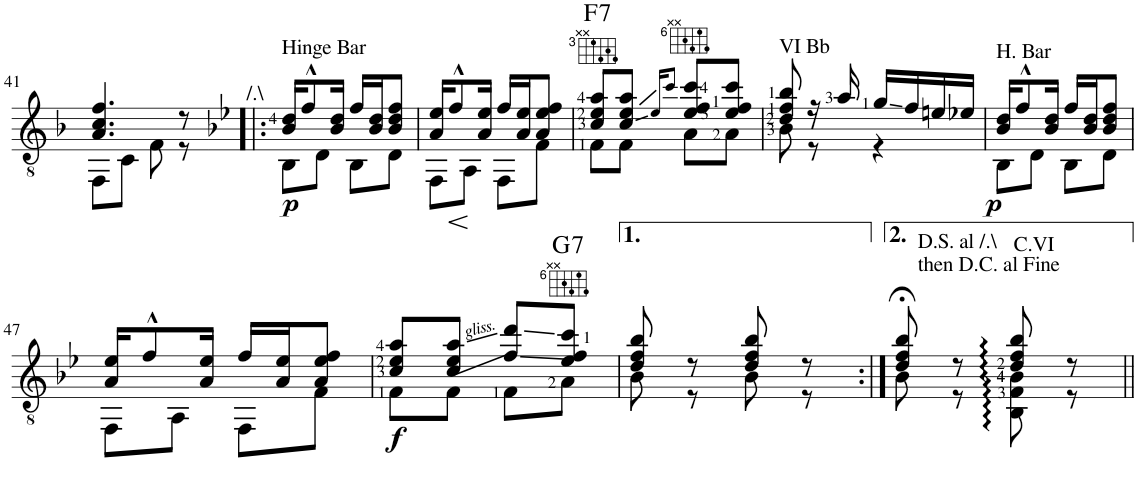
**kern	**dynam	**harte
*part1	*part1	*part1
*staff1	*staff1	*
*I"Guitar	*	*
*I'Guit.	*	*
!!LO:PB:g=z
*clefGv2	*	*
*k[b-]	*	*
*M2/4	*	*
=41	=41	=41
*^	*	*
4.A/ 4.c/ 4.f/	8FF\L	.	.
.	8C\J	.	.
.	8F\	.	.
8r	8r	.	.
=42!|:	=42!|:	=42!|:	=42!|:
*k[b-e-]	*	*	*
!LO:TX:a:t=Hinge Bar	!	!	!
!LO:TX:a:t=/.\	!	!	!
!	!	!LO:DY:b	!
16B-/ 16d/KL	8BB-\L	p	.
8f^^/	.	.	.
.	8D\J	.	.
16B-/ 16d/Jk	.	.	.
16f/LL	8BB-\L	.	.
16B-/ 16d/J	.	.	.
8B-/ 8d/ 8f/J	8D\J	.	.
=43	=43	=43	=43
16A/ 16e-/KL	8FF\L	.	.
!	!	!LO:HP:b	!
8f^^/	.	<	.
.	8AA\J	.	.
16A/ 16e-/Jk	.	[	.
16f/LL	8FF\L	.	.
16A/ 16e-/J	.	.	.
8A/ 8e-/ 8f/J	8F\J	.	.
=44	=44	=44	=44
!	!	!	!LO:H:kt=7
8c/ 8e-/ 8a/L	8F\L	.	F:7
8c/ 8e-/ 8a/J	8F\J	.	.
16qe-/KL	.	.	.
8qcc/J	.	.	.
8e-/ 8f/ 8cc/L	8A\L	.	.
8e-/ 8f/ 8cc/J	8A\J	.	.
=45	=45	=45	=45
!LO:TX:a:t=VI Bb	!	!	!
8d/ 8f/ 8b-/	8B-\	.	.
16r	8r	.	.
16a/	.	.	.
16g/LL	4r	.	.
16f/	.	.	.
16en/	.	.	.
!	!	!LO:DY:b	!
16e-X/JJ	.	p	.
=46	=46	=46	=46
!LO:TX:a:t=H. Bar	!	!	!
16B-/ 16d/KL	8BB-\L	.	.
8f^^/	.	.	.
.	8D\J	.	.
16B-/ 16d/Jk	.	.	.
16f/LL	8BB-\L	.	.
16B-/ 16d/J	.	.	.
8B-/ 8d/ 8f/J	8D\J	.	.
!!LO:LB:g=z	!!
=47	=47	=47	=47
16A/ 16e-/KL	8FF\L	.	.
8f^^/	.	.	.
.	8AA\J	.	.
16A/ 16e-/Jk	.	.	.
16f/LL	8FF\L	.	.
16A/ 16e-/J	.	.	.
8A/ 8e-/ 8f/J	8F\J	.	.
=48	=48	=48	=48
!	!	!LO:DY:b	!
8c/ 8e-/ 8a/L	8F\L	f	.
8c/ 8e-/ 8a/J	8F\J	.	.
8f/ 8dd/L	8F\L	.	.
!	!	!	!LO:H:kt=7
8e-/ 8f/ 8cc/J	8A\J	.	G:7
=49	=49	=49	=49
8d/ 8f/ 8b-/	8B-\	.	.
8r	8r	.	.
8d/ 8f/ 8b-/	8B-\	.	.
8r	8r	.	.
=50:|!	=50:|!	=50:|!	=50:|!
!LO:TX:a:t=D.S. al /.\	!	!	!
!LO:TX:a:t=then D.C. al Fine	!	!	!
8d/;< 8f/;< 8b-/;<	8B-\	.	.
8r	8r	.	.
!LO:TX:a:t=C.VI	!	!	!
8d/ 8f/ 8b-/	8BB-\: 8F\: 8B-\:	.	.
8r	8r	.	.
*v	*v	*	*
=||	=||	=||
*-	*-	*-
